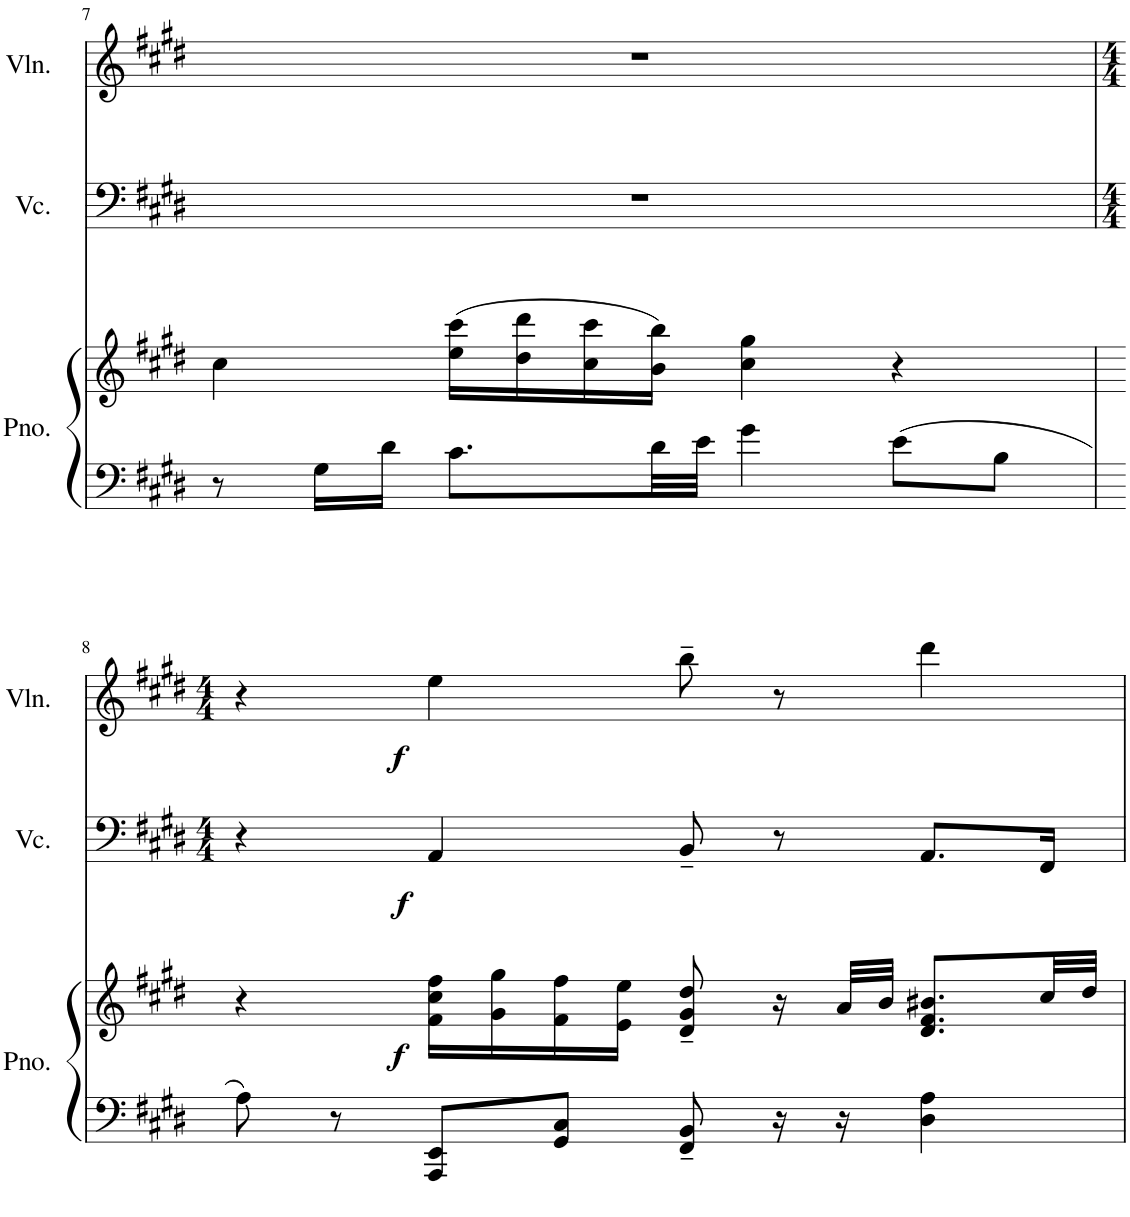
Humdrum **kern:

**kern	**kern	**dynam	**kern	**dynam	**kern	**dynam
*part3	*part3	*part3	*part2	*part2	*part1	*part1
*staff4	*staff3	*staff3/4	*staff2	*staff2	*staff1	*staff1
*I"鋼琴	*	*	*I"大提琴	*	*I"小提琴	*
!!LO:PB:g=z
*clefF4	*clefG2	*	*clefF4	*	*clefG2	*
*k[f#c#g#d#]	*k[f#c#g#d#]	*	*k[f#c#g#d#]	*	*k[f#c#g#d#]	*
*c#:	*c#:	*	*c#:	*	*c#:	*
*M4/4	*M4/4	*	*M4/4	*	*M4/4	*
=7	=7	=7	=7	=7	=7	=7
8r	4cc#\	.	1r	.	1r	.
16G#\LL	.	.	.	.	.	.
16d#\JJ	.	.	.	.	.	.
8.c#\L	(16ee\ 16ccc#\LL	.	.	.	.	.
.	16dd#\ 16ddd#\	.	.	.	.	.
.	16cc#\ 16ccc#\	.	.	.	.	.
32d#\LL	16b\ 16bb\JJ)	.	.	.	.	.
32e\JJJ	.	.	.	.	.	.
4g#\	4cc#\ 4gg#\	.	.	.	.	.
8e\L	4r	.	.	.	.	.
8B\J	.	.	.	.	.	.
!!LO:LB:g=z
=8	=8	=8	=8	=8	=8	=8
*	*	*	*M4/4	*	*M4/4	*
!	!	!	!	!	!	!LO:DY:b
8A\	4r	.	4r	.	4r	f
8r	.	.	.	.	.	.
!	!	!LO:DY:b	!	!LO:DY:b	!	!
8AAA/ 8EE/L	16f#\ 16cc#\ 16ff#\LL	f	4AA/	f	4ee\	.
.	16g#\ 16gg#\	.	.	.	.	.
8GG#/ 8C#/J	16f#\ 16ff#\	.	.	.	.	.
.	16e\ 16ee\JJ	.	.	.	.	.
8FF#/~ 8BB/~	8d#/~ 8g#/~ 8dd#/~	.	8BB~/	.	8bb~\	.
16r	16r	.	8r	.	8r	.
16r	32a/LLL	.	.	.	.	.
.	32b/JJJ	.	.	.	.	.
4D#\ 4A\	8.d#/ 8.f#/ 8.b#X/L	.	8.AA/L	.	4ddd#\	.
.	32cc#/LL	.	16FF#/Jk	.	.	.
.	32dd#/JJJ	.	.	.	.	.
=	=	=	=	=	=	=
*-	*-	*-	*-	*-	*-	*-
